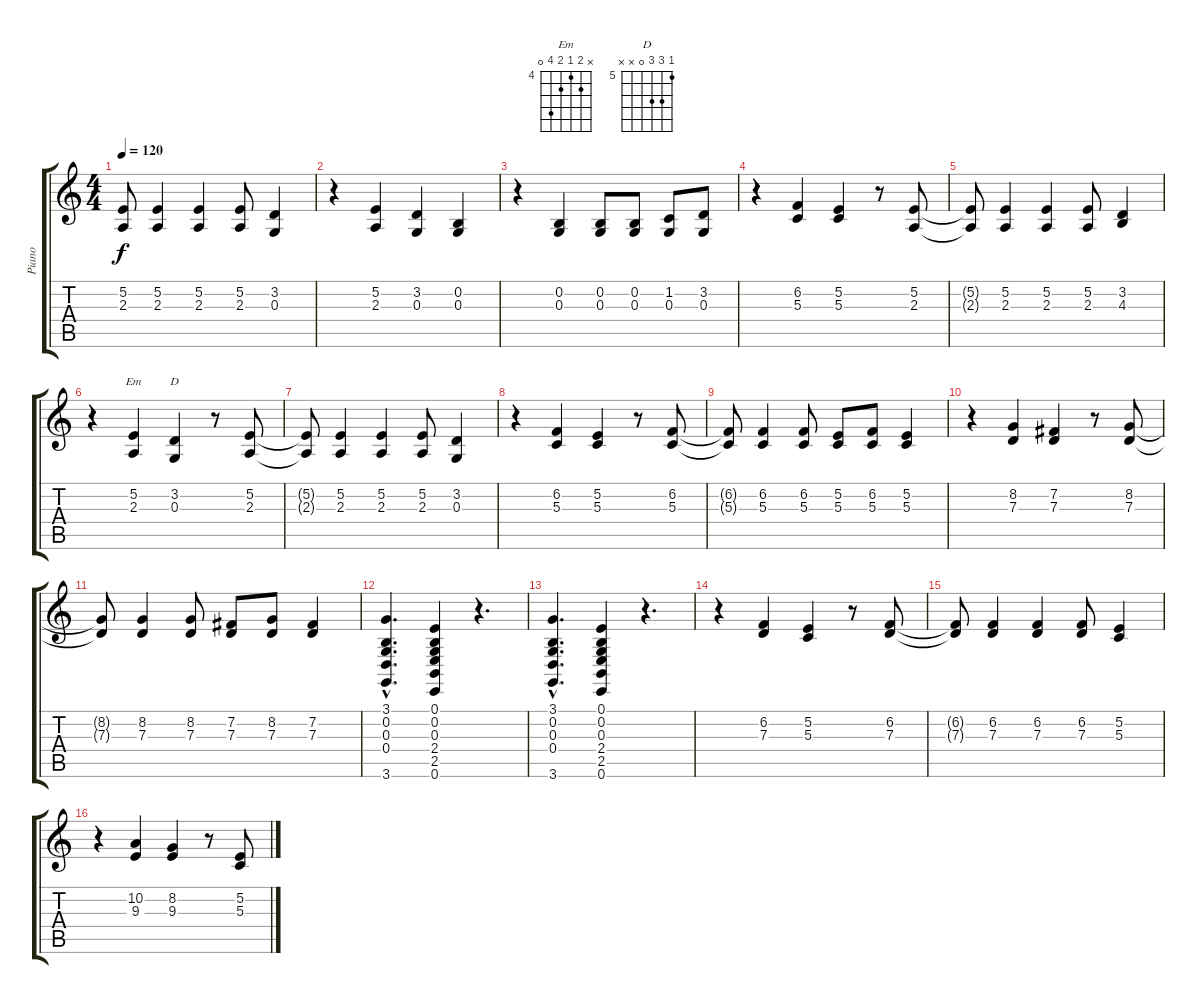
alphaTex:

\track ("Piano" "Piano") {instrument acousticgrandpiano}
\staff {score tabs}
\tuning (E4 B3 G3 D3 A2 E2) {hide}
\chord ("Em" x 5 4 5 7 0) {firstfret 4}
\chord ("D" 5 7 7 0 x x) {firstfret 5}
\ts (4 4)
\tempo 120
\clef g2
\ks c
(5.2{t} 2.3{t}).8{dy f} (5.2 2.3).4 (5.2 2.3).4 (5.2 2.3).8 (3.2 0.3).4 |
r.4 (5.2 2.3).4 (3.2 0.3).4 (0.2 0.3).4 |
r.4 (0.2 0.3).4 (0.2 0.3).8 (0.2 0.3).8 (1.2 0.3).8 (3.2 0.3).8 |
r.4 (6.2 5.3).4 (5.2 5.3).4 r.8 (5.2 2.3).8 |
(5.2{t} 2.3{t}).8 (5.2 2.3).4 (5.2 2.3).4 (5.2 2.3).8 (3.2 4.3).4 |
r.4 (5.2 2.3).4{ch "Em"} (3.2 0.3).4{ch "D"} r.8 (5.2 2.3).8 |
(5.2{t} 2.3{t}).8 (5.2 2.3).4 (5.2 2.3).4 (5.2 2.3).8 (3.2 0.3).4 |
r.4 (6.2 5.3).4 (5.2 5.3).4 r.8 (6.2 5.3).8 |
(6.2{t} 5.3{t}).8 (6.2 5.3).4 (6.2 5.3).8 (5.2 5.3).8 (6.2 5.3).8 (5.2 5.3).4 |
r.4 (8.2 7.3).4 (7.2 7.3).4 r.8 (8.2 7.3).8 |
(8.2{t} 7.3{t}).8 (8.2 7.3).4 (8.2 7.3).8 (7.2 7.3).8 (8.2 7.3).8 (7.2 7.3).4 |
(3.1{hac} 0.2{hac} 0.3{hac} 0.4{hac} 3.6{hac}).4{d} (0.1 0.2 0.3 2.4 2.5 0.6).4 r.4{d} |
(3.1{hac} 0.2{hac} 0.3{hac} 0.4{hac} 3.6{hac}).4{d} (0.1 0.2 0.3 2.4 2.5 0.6).4 r.4{d} |
r.4 (6.2 7.3).4 (5.2 5.3).4 r.8 (6.2 7.3).8 |
(6.2{t} 7.3{t}).8 (6.2 7.3).4 (6.2 7.3).4 (6.2 7.3).8 (5.2 5.3).4 |
r.4 (10.2 9.3).4 (8.2 9.3).4 r.8 (5.2 5.3).8
